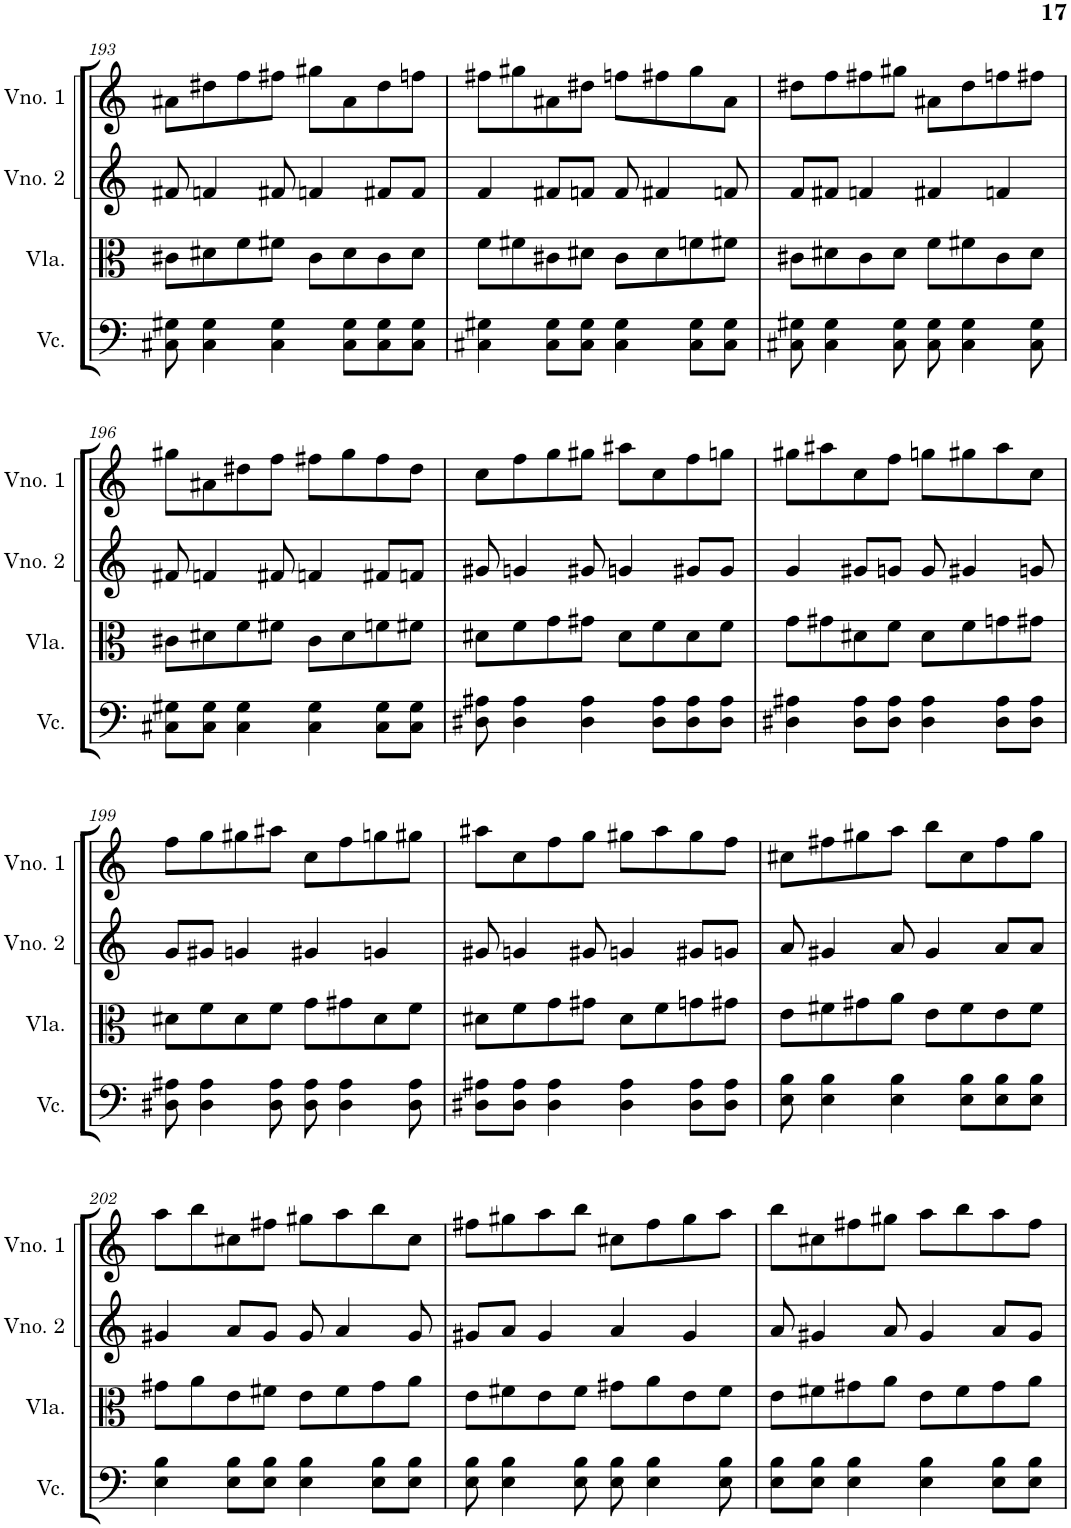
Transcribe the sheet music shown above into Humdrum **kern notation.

**kern	**kern	**kern	**kern
*part4	*part3	*part2	*part1
*staff4	*staff3	*staff2	*staff1
*I"Violoncelo	*I"Viola	*I"Violino 2	*I"Violino 1
*I'Vc.	*I'Vla.	*I'Vno. 2	*I'Vno. 1
!!LO:PB:g=z
*clefF4	*clefC3	*clefG2	*clefG2
*k[]	*k[]	*k[]	*k[]
*M4/4	*M4/4	*M4/4	*M4/4
=193	=193	=193	=193
8C#X\ 8G#X\	8c#X\L	8f#X/	8a#X\L
4C#\ 4G#\	8d#X\	4fn/	8dd#X\
.	8f\	.	8ff\
4C#\ 4G#\	8f#X\J	8f#X/	8ff#X\J
.	8c#\L	4fn/	8gg#X\L
8C#\ 8G#\L	8d#\	.	8a#\
8C#\ 8G#\	8c#\	8f#X/L	8dd#\
8C#\ 8G#\J	8d#\J	8f#/J	8ffn\J
=194	=194	=194	=194
4C#X\ 4G#X\	8f\L	4f/	8ff#X\L
.	8f#X\	.	8gg#X\
8C#\ 8G#\L	8c#X\	8f#X/L	8a#X\
8C#\ 8G#\J	8d#X\J	8fn/J	8dd#X\J
4C#\ 4G#\	8c#\L	8f/	8ffn\L
.	8d#\	4f#X/	8ff#X\
8C#\ 8G#\L	8fn\	.	8gg#\
8C#\ 8G#\J	8f#X\J	8fn/	8a#\J
=195	=195	=195	=195
8C#X\ 8G#X\	8c#X\L	8f/L	8dd#X\L
4C#\ 4G#\	8d#X\	8f#X/J	8ff\
.	8c#\	4fn/	8ff#X\
8C#\ 8G#\	8d#\J	.	8gg#X\J
8C#\ 8G#\	8f\L	4f#X/	8a#X\L
4C#\ 4G#\	8f#X\	.	8dd#\
.	8c#\	4fn/	8ffn\
8C#\ 8G#\	8d#\J	.	8ff#X\J
!!LO:LB:g=z
=196	=196	=196	=196
8C#X\ 8G#X\L	8c#X\L	8f#X/	8gg#X\L
8C#\ 8G#\J	8d#X\	4fn/	8a#X\
4C#\ 4G#\	8f\	.	8dd#X\
.	8f#X\J	8f#X/	8ff\J
4C#\ 4G#\	8c#\L	4fn/	8ff#X\L
.	8d#\	.	8gg#\
8C#\ 8G#\L	8fn\	8f#X/L	8ff#\
8C#\ 8G#\J	8f#X\J	8fn/J	8dd#\J
=197	=197	=197	=197
8D#X\ 8A#X\	8d#X\L	8g#X/	8cc\L
4D#\ 4A#\	8f\	4gn/	8ff\
.	8g\	.	8gg\
4D#\ 4A#\	8g#X\J	8g#X/	8gg#X\J
.	8d#\L	4gn/	8aa#X\L
8D#\ 8A#\L	8f\	.	8cc\
8D#\ 8A#\	8d#\	8g#X/L	8ff\
8D#\ 8A#\J	8f\J	8g#/J	8ggn\J
=198	=198	=198	=198
4D#X\ 4A#X\	8g\L	4g/	8gg#X\L
.	8g#X\	.	8aa#X\
8D#\ 8A#\L	8d#X\	8g#X/L	8cc\
8D#\ 8A#\J	8f\J	8gn/J	8ff\J
4D#\ 4A#\	8d#\L	8g/	8ggn\L
.	8f\	4g#X/	8gg#X\
8D#\ 8A#\L	8gn\	.	8aa#\
8D#\ 8A#\J	8g#X\J	8gn/	8cc\J
!!LO:LB:g=z
=199	=199	=199	=199
8D#X\ 8A#X\	8d#X\L	8g/L	8ff\L
4D#\ 4A#\	8f\	8g#X/J	8gg\
.	8d#\	4gn/	8gg#X\
8D#\ 8A#\	8f\J	.	8aa#X\J
8D#\ 8A#\	8g\L	4g#X/	8cc\L
4D#\ 4A#\	8g#X\	.	8ff\
.	8d#\	4gn/	8ggn\
8D#\ 8A#\	8f\J	.	8gg#X\J
=200	=200	=200	=200
8D#X\ 8A#X\L	8d#X\L	8g#X/	8aa#X\L
8D#\ 8A#\J	8f\	4gn/	8cc\
4D#\ 4A#\	8g\	.	8ff\
.	8g#X\J	8g#X/	8gg\J
4D#\ 4A#\	8d#\L	4gn/	8gg#X\L
.	8f\	.	8aa#\
8D#\ 8A#\L	8gn\	8g#X/L	8gg#\
8D#\ 8A#\J	8g#X\J	8gn/J	8ff\J
=201	=201	=201	=201
8E\ 8B\	8e\L	8a/	8cc#X\L
4E\ 4B\	8f#X\	4g#X/	8ff#X\
.	8g#X\	.	8gg#X\
4E\ 4B\	8a\J	8a/	8aa\J
.	8e\L	4g#/	8bb\L
8E\ 8B\L	8f#\	.	8cc#\
8E\ 8B\	8e\	8a/L	8ff#\
8E\ 8B\J	8f#\J	8a/J	8gg#\J
!!LO:LB:g=z
=202	=202	=202	=202
4E\ 4B\	8g#X\L	4g#X/	8aa\L
.	8a\	.	8bb\
8E\ 8B\L	8e\	8a/L	8cc#X\
8E\ 8B\J	8f#X\J	8g#/J	8ff#X\J
4E\ 4B\	8e\L	8g#/	8gg#X\L
.	8f#\	4a/	8aa\
8E\ 8B\L	8g#\	.	8bb\
8E\ 8B\J	8a\J	8g#/	8cc#\J
=203	=203	=203	=203
8E\ 8B\	8e\L	8g#X/L	8ff#X\L
4E\ 4B\	8f#X\	8a/J	8gg#X\
.	8e\	4g#/	8aa\
8E\ 8B\	8f#\J	.	8bb\J
8E\ 8B\	8g#X\L	4a/	8cc#X\L
4E\ 4B\	8a\	.	8ff#\
.	8e\	4g#/	8gg#\
8E\ 8B\	8f#\J	.	8aa\J
=204	=204	=204	=204
8E\ 8B\L	8e\L	8a/	8bb\L
8E\ 8B\J	8f#X\	4g#X/	8cc#X\
4E\ 4B\	8g#X\	.	8ff#X\
.	8a\J	8a/	8gg#X\J
4E\ 4B\	8e\L	4g#/	8aa\L
.	8f#\	.	8bb\
8E\ 8B\L	8g#\	8a/L	8aa\
8E\ 8B\J	8a\J	8g#/J	8ff#\J
=	=	=	=
*-	*-	*-	*-
